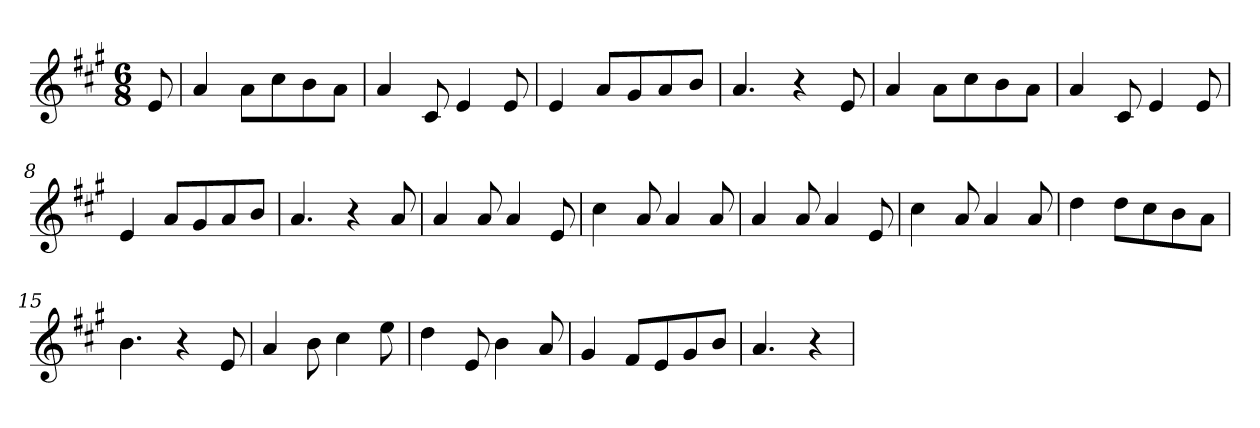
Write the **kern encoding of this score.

**kern
*part1
*staff1
*clefG2
*k[f#c#g#]
*A:
*M6/8
=1
8e/
=2
4a/
8a\L
8cc#\
8b\
8a\J
=3
4a/
8c#/
4e/
8e/
=4
4e/
8a/L
8g#/
8a/
8b/J
=5
4.a/
4r
8e/
=6
4a/
8a\L
8cc#\
8b\
8a\J
=7
4a/
8c#/
4e/
8e/
=8
4e/
8a/L
8g#/
8a/
8b/J
=9
4.a/
4r
8a/
!!LO:LB:g=z
=10
4a/
8a/
4a/
8e/
=11
4cc#\
8a/
4a/
8a/
=12
4a/
8a/
4a/
8e/
=13
4cc#\
8a/
4a/
8a/
=14
4dd\
8dd\L
8cc#\
8b\
8a\J
=15
4.b\
4r
8e/
=16
4a/
8b\
4cc#\
8ee\
=17
4dd\
8e/
4b\
8a/
=18
4g#/
8f#/L
8e/
8g#/
8b/J
!!LO:LB:g=z
=19
4.a/
4r
=
*-
